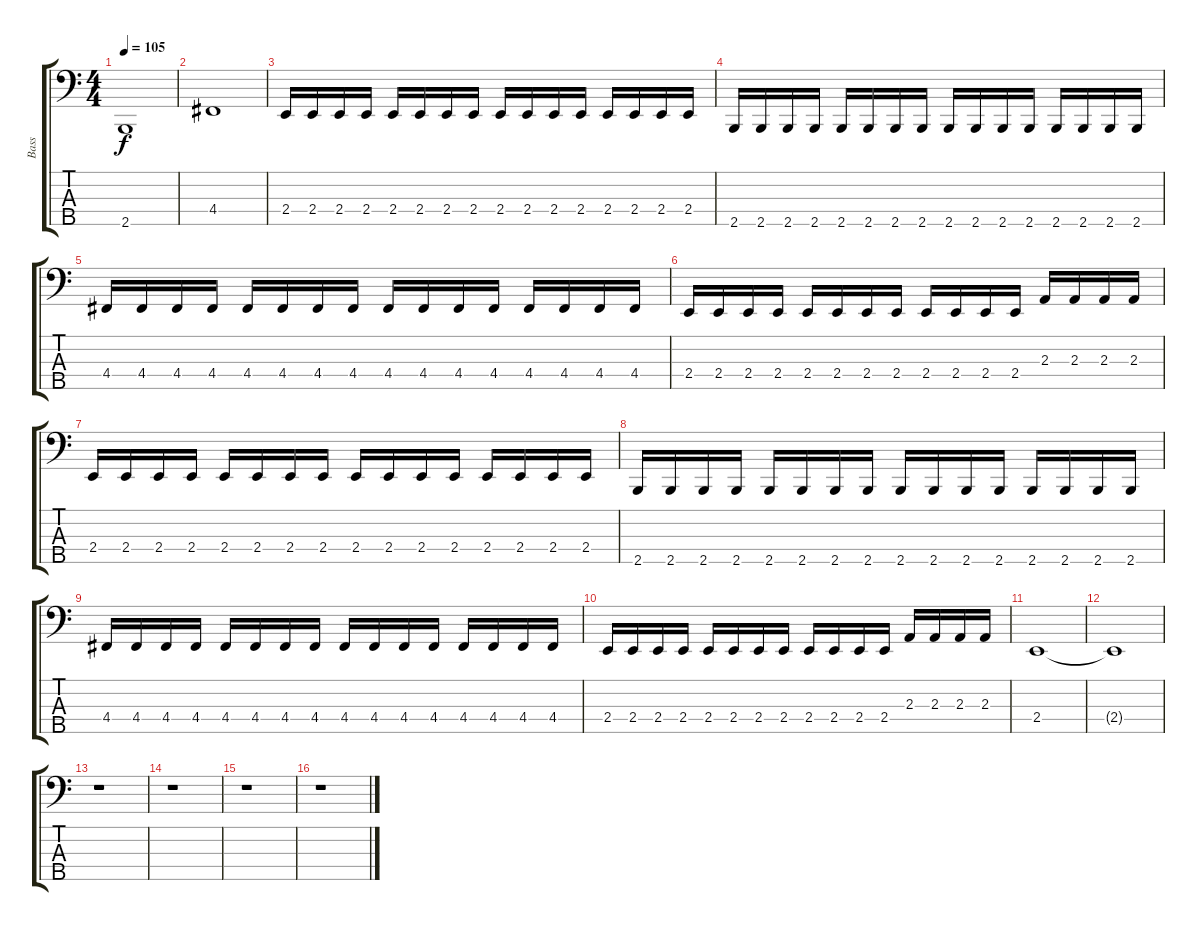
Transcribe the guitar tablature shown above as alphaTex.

\track ("Bass" "Bass") {instrument electricbassfinger}
\staff {score tabs}
\tuning (F2 C2 G1 D1 A0) {hide}
\ts (4 4)
\tempo 105
\clef f4
\ks c
2.5.1{dy f} |
4.4.1 |
2.4.16 2.4.16 2.4.16 2.4.16 2.4.16 2.4.16 2.4.16 2.4.16 2.4.16 2.4.16 2.4.16 2.4.16 2.4.16 2.4.16 2.4.16 2.4.16 |
2.5.16 2.5.16 2.5.16 2.5.16 2.5.16 2.5.16 2.5.16 2.5.16 2.5.16 2.5.16 2.5.16 2.5.16 2.5.16 2.5.16 2.5.16 2.5.16 |
4.4.16 4.4.16 4.4.16 4.4.16 4.4.16 4.4.16 4.4.16 4.4.16 4.4.16 4.4.16 4.4.16 4.4.16 4.4.16 4.4.16 4.4.16 4.4.16 |
2.4.16 2.4.16 2.4.16 2.4.16 2.4.16 2.4.16 2.4.16 2.4.16 2.4.16 2.4.16 2.4.16 2.4.16 2.3.16 2.3.16 2.3.16 2.3.16 |
2.4.16 2.4.16 2.4.16 2.4.16 2.4.16 2.4.16 2.4.16 2.4.16 2.4.16 2.4.16 2.4.16 2.4.16 2.4.16 2.4.16 2.4.16 2.4.16 |
2.5.16 2.5.16 2.5.16 2.5.16 2.5.16 2.5.16 2.5.16 2.5.16 2.5.16 2.5.16 2.5.16 2.5.16 2.5.16 2.5.16 2.5.16 2.5.16 |
4.4.16 4.4.16 4.4.16 4.4.16 4.4.16 4.4.16 4.4.16 4.4.16 4.4.16 4.4.16 4.4.16 4.4.16 4.4.16 4.4.16 4.4.16 4.4.16 |
2.4.16 2.4.16 2.4.16 2.4.16 2.4.16 2.4.16 2.4.16 2.4.16 2.4.16 2.4.16 2.4.16 2.4.16 2.3.16 2.3.16 2.3.16 2.3.16 |
2.4.1 |
2.4{t}.1 |
r.1 |
r.1 |
r.1 |
r.1
